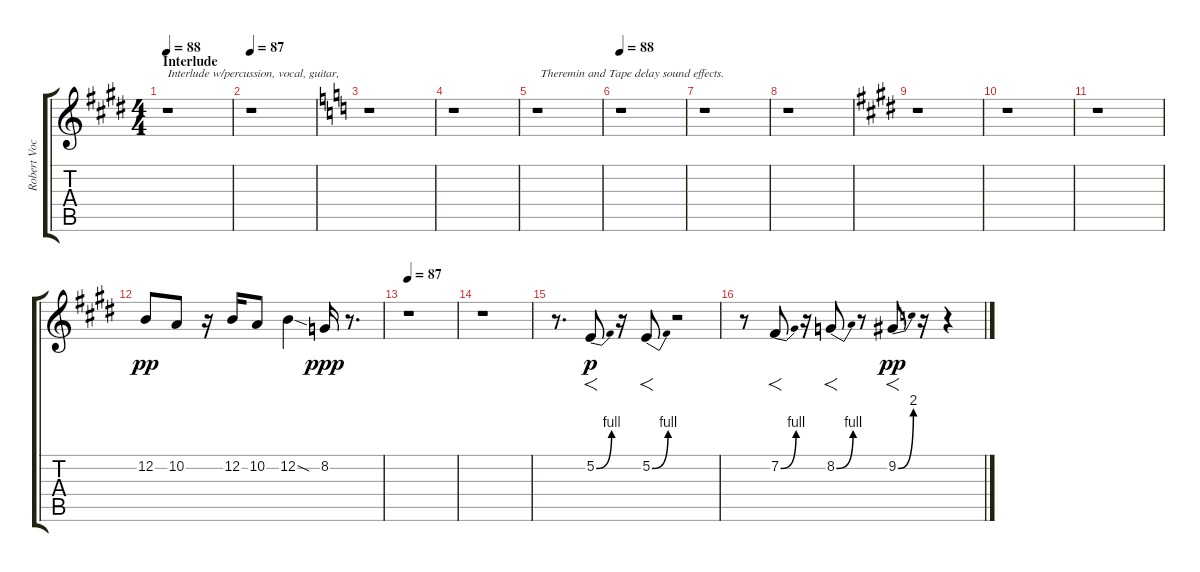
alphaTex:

\track ("Robert Vocals" "Robert Voc") {instrument oboe}
\staff {score tabs}
\tuning (E4 B3 G3 D3 A2 E2) {hide}
\ts (4 4)
\section ("" "Interlude")
\tempo 88
\clef g2
\ks e
r.1{txt "Interlude w/percussion, vocal, guitar," dy p} |
\tempo 87
r.1 |
\ks c
r.1 |
r.1 |
r.1{txt " Theremin and Tape delay sound effects."} |
\tempo 88
r.1 |
r.1 |
r.1 |
\ks e
r.1 |
r.1 |
r.1 |
12.2.8{dy pp balance 16} 10.2.8 r.16 12.2.16{balance 0} 10.2.8 12.2{sod}.4{balance 16} 8.2.16{dy ppp} r.8{d} |
\tempo 87
r.1 |
r.1 |
r.8{d} 5.2{be (bend 0 0 60 4)}.8{f dy p balance 6 instrument blownbottle} r.16 5.2{be (bend 0 0 60 4)}.8{f} r.2 |
r.8 7.2{be (bend 0 0 60 4)}.8{f} r.16 8.2{be (bend 0 0 60 4)}.8{f} r.8 9.2{be (bend 0 0 60 8)}.8{f dy pp} r.16 r.4
